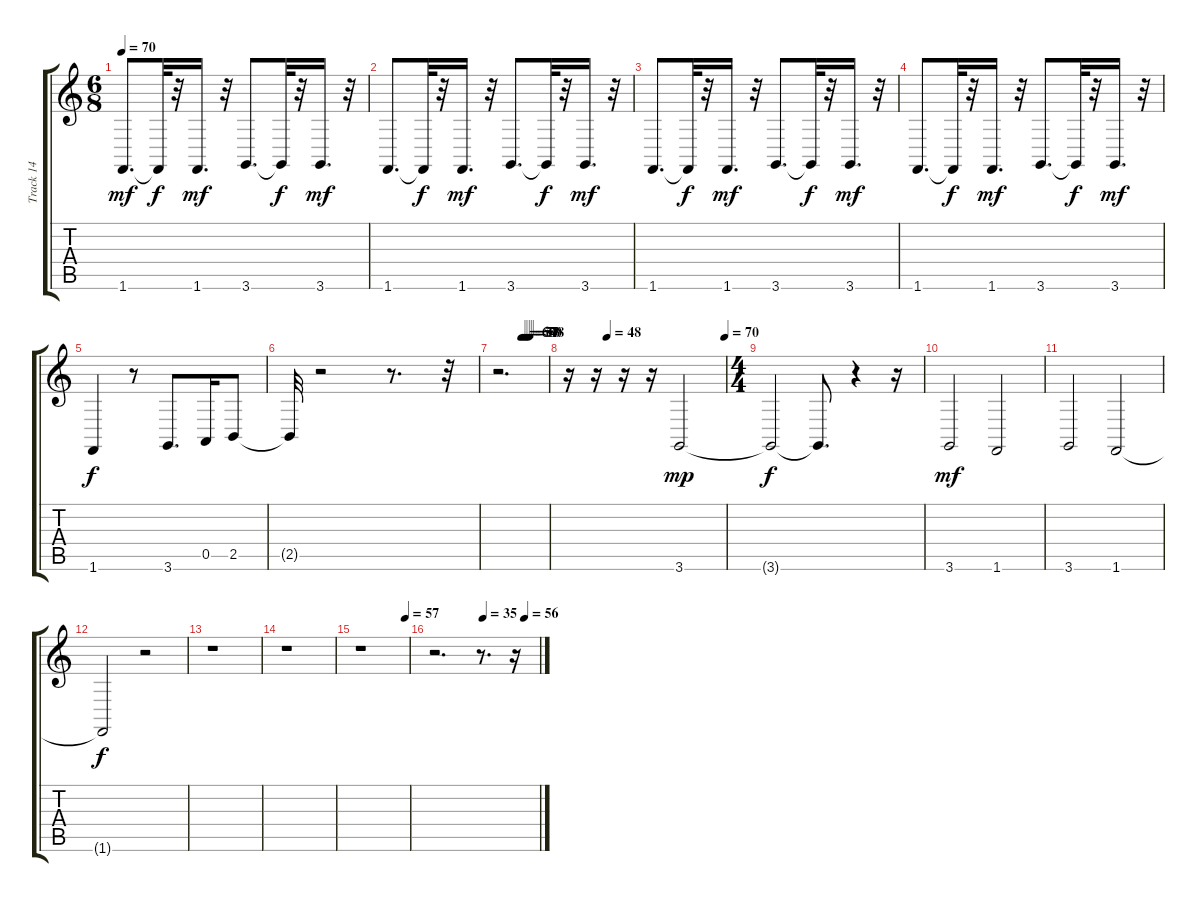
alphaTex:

\track ("Track 14" "Track 14") {instrument stringensemble1}
\staff {score tabs}
\tuning (E4 B3 G3 D3 A2 E2) {hide}
\ts (6 8)
\tempo 70
\clef g2
\ks c
1.6.8{d dy mf} 1.6{t}.32{dy f} r.32 1.6.16{d dy mf} r.32 3.6.8{d} 3.6{t}.32{dy f} r.32 3.6.16{d dy mf} r.32 |
1.6.8{d} 1.6{t}.32{dy f} r.32 1.6.16{d dy mf} r.32 3.6.8{d} 3.6{t}.32{dy f} r.32 3.6.16{d dy mf} r.32 |
1.6.8{d} 1.6{t}.32{dy f} r.32 1.6.16{d dy mf} r.32 3.6.8{d} 3.6{t}.32{dy f} r.32 3.6.16{d dy mf} r.32 |
1.6.8{d} 1.6{t}.32{dy f} r.32 1.6.16{d dy mf} r.32 3.6.8{d} 3.6{t}.32{dy f} r.32 3.6.16{d dy mf} r.32 |
1.6.4{dy f} r.8 3.6.8{d instrument stringensemble1} 0.5.16 2.5.8 |
2.5{t}.32 r.2 r.8{d} r.32 |
\tempo (60 0.4861111111111111)
\tempo (57 0.5277777777777778)
\tempo (53 0.5694444444444444)
\tempo (50 0.6111111111111112)
\tempo (48 0.6527777777777778)
r.2{d} |
\tempo (48 0.25)
\tempo (70 1)
r.16{instrument pizzicatostrings} r.16 r.16 r.16 3.6.2{dy mp} |
\ts (4 4)
3.6{t}.2{dy f} 3.6{t}.8{d} r.4 r.16 |
3.6.2{dy mf instrument stringensemble1} 1.6.2 |
3.6.2 1.6.2 |
1.6{t}.2{dy f} r.2 |
r.1 |
r.1 |
\tempo (57 0.9375)
r.1 |
\tempo (35 0.46875)
\tempo (56 0.8645833333333334)
r.2{d} r.8{d} r.16
